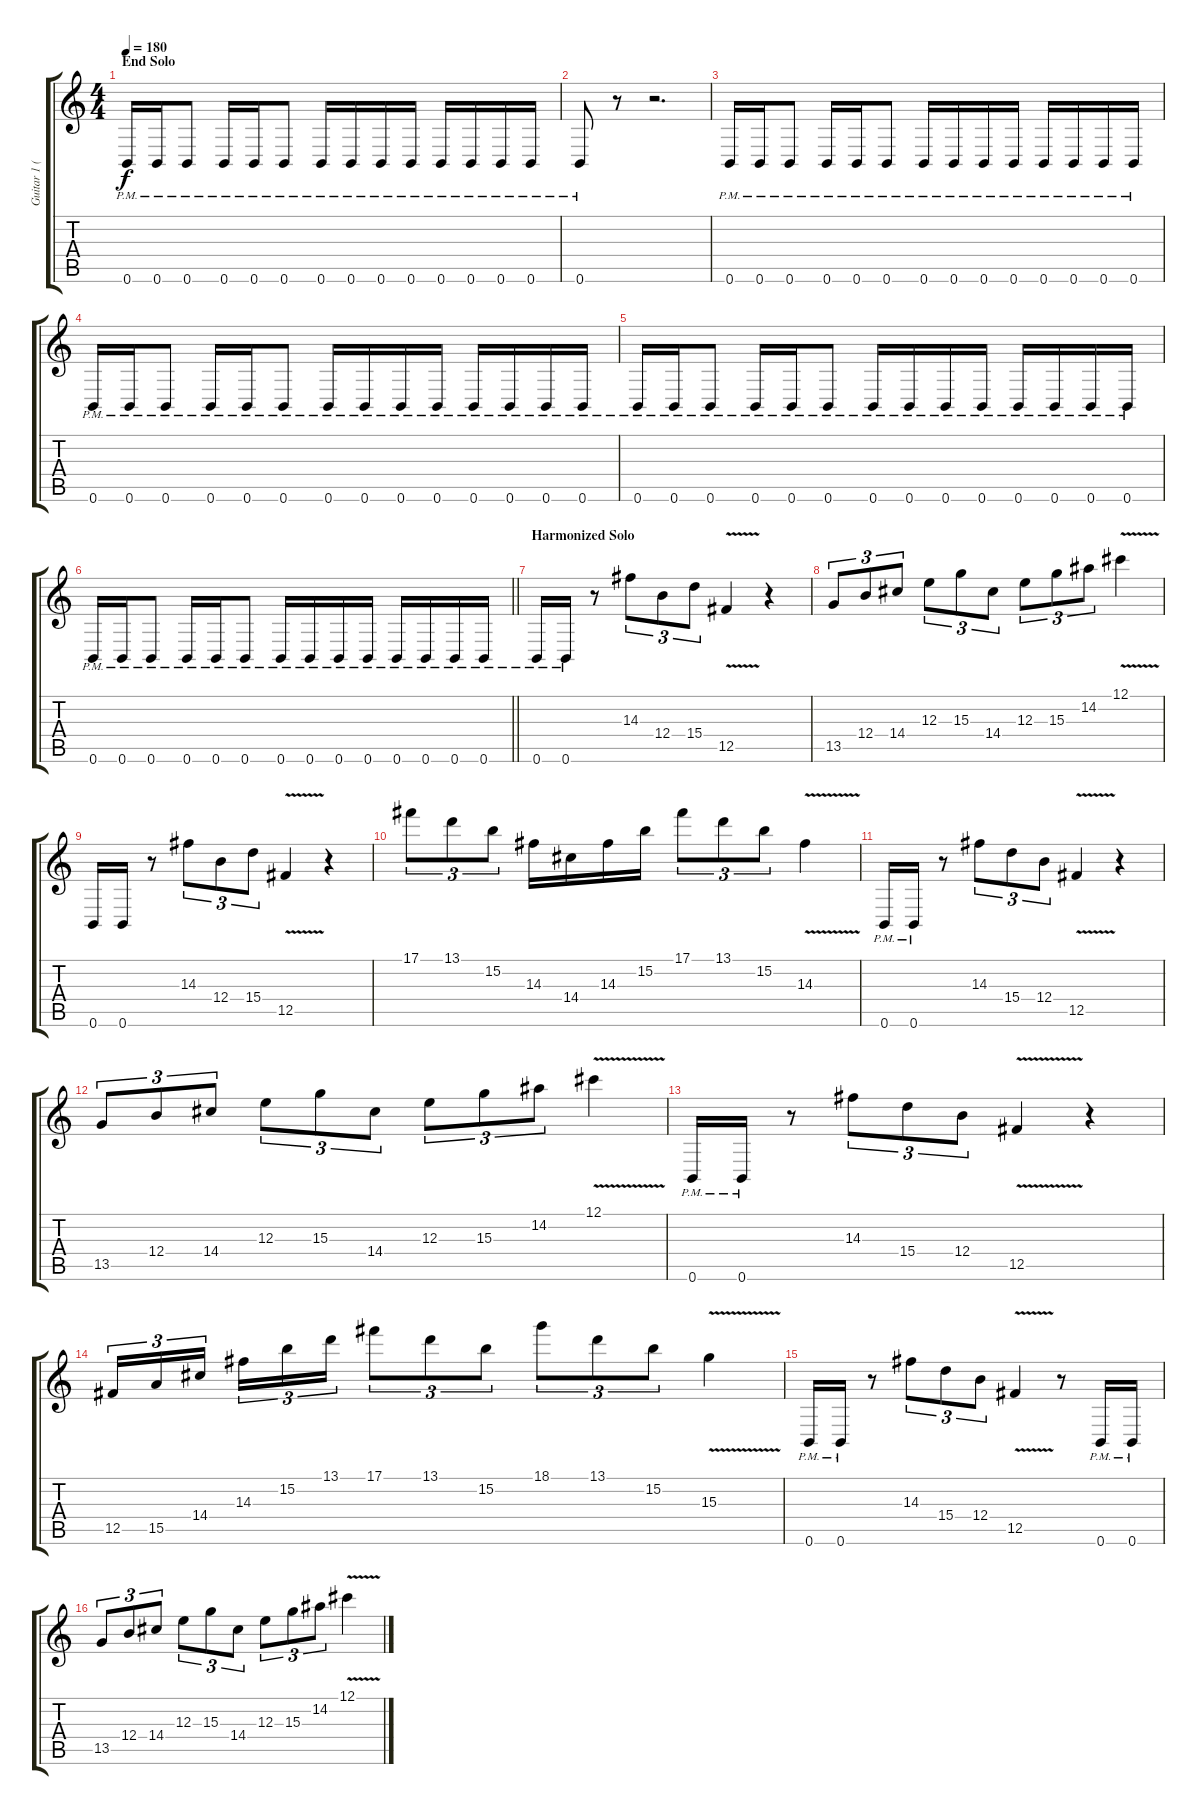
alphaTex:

\track ("Guitar 1 (Right)" "Guitar 1 (") {instrument distortionguitar}
\staff {score tabs}
\tuning (Db4 Ab3 E3 B2 Gb2 B1) {hide}
\ts (4 4)
\section ("" "End Solo")
\tempo 170
\tempo 180
\clef g2
\ks c
0.6{pm}.16{dy f} 0.6{pm}.16 0.6{pm}.8 0.6{pm}.16 0.6{pm}.16 0.6{pm}.8 0.6{pm}.16 0.6{pm}.16 0.6{pm}.16 0.6{pm}.16 0.6{pm}.16 0.6{pm}.16 0.6{pm}.16 0.6{pm}.16 |
0.6{pm}.8 r.8 r.2{d} |
0.6{pm}.16 0.6{pm}.16 0.6{pm}.8 0.6{pm}.16 0.6{pm}.16 0.6{pm}.8 0.6{pm}.16 0.6{pm}.16 0.6{pm}.16 0.6{pm}.16 0.6{pm}.16 0.6{pm}.16 0.6{pm}.16 0.6{pm}.16 |
0.6{pm}.16 0.6{pm}.16 0.6{pm}.8 0.6{pm}.16 0.6{pm}.16 0.6{pm}.8 0.6{pm}.16 0.6{pm}.16 0.6{pm}.16 0.6{pm}.16 0.6{pm}.16 0.6{pm}.16 0.6{pm}.16 0.6{pm}.16 |
0.6{pm}.16 0.6{pm}.16 0.6{pm}.8 0.6{pm}.16 0.6{pm}.16 0.6{pm}.8 0.6{pm}.16 0.6{pm}.16 0.6{pm}.16 0.6{pm}.16 0.6{pm}.16 0.6{pm}.16 0.6{pm}.16 0.6{pm}.16 |
\barLineRight lightlight
0.6{pm}.16 0.6{pm}.16 0.6{pm}.8 0.6{pm}.16 0.6{pm}.16 0.6{pm}.8 0.6{pm}.16 0.6{pm}.16 0.6{pm}.16 0.6{pm}.16 0.6{pm}.16 0.6{pm}.16 0.6{pm}.16 0.6{pm}.16 |
\section ("" "Harmonized Solo")
0.6{pm}.16 0.6{pm}.16 r.8 14.3.8{tu (3 2)} 12.4.8{tu (3 2)} 15.4.8{tu (3 2)} 12.5{v}.4 r.4 |
13.5.8{tu (3 2)} 12.4.8{tu (3 2)} 14.4.8{tu (3 2)} 12.3.8{tu (3 2)} 15.3.8{tu (3 2)} 14.4.8{tu (3 2)} 12.3.8{tu (3 2)} 15.3.8{tu (3 2)} 14.2.8{tu (3 2)} 12.1{v}.4 |
0.6.16 0.6.16 r.8 14.3.8{tu (3 2)} 12.4.8{tu (3 2)} 15.4.8{tu (3 2)} 12.5{v}.4 r.4 |
17.1.8{tu (3 2)} 13.1.8{tu (3 2)} 15.2.8{tu (3 2)} 14.3.16 14.4.16 14.3.16 15.2.16 17.1.8{tu (3 2)} 13.1.8{tu (3 2)} 15.2.8{tu (3 2)} 14.3{v}.4 |
0.6{pm}.16 0.6{pm}.16 r.8 14.3.8{tu (3 2)} 15.4.8{tu (3 2)} 12.4.8{tu (3 2)} 12.5{v}.4 r.4 |
13.5.8{tu (3 2)} 12.4.8{tu (3 2)} 14.4.8{tu (3 2)} 12.3.8{tu (3 2)} 15.3.8{tu (3 2)} 14.4.8{tu (3 2)} 12.3.8{tu (3 2)} 15.3.8{tu (3 2)} 14.2.8{tu (3 2)} 12.1{v}.4 |
0.6{pm}.16 0.6{pm}.16 r.8 14.3.8{tu (3 2)} 15.4.8{tu (3 2)} 12.4.8{tu (3 2)} 12.5{v}.4 r.4 |
12.5.16{tu (3 2)} 15.5.16{tu (3 2)} 14.4.16{tu (3 2) beam splitsecondary} 14.3.16{tu (3 2)} 15.2.16{tu (3 2)} 13.1.16{tu (3 2)} 17.1.8{tu (3 2)} 13.1.8{tu (3 2)} 15.2.8{tu (3 2)} 18.1.8{tu (3 2)} 13.1.8{tu (3 2)} 15.2.8{tu (3 2)} 15.3{v}.4 |
0.6{pm}.16 0.6{pm}.16 r.8 14.3.8{tu (3 2)} 15.4.8{tu (3 2)} 12.4.8{tu (3 2)} 12.5{v}.4 r.8 0.6{pm}.16 0.6{pm}.16 |
13.5.8{tu (3 2)} 12.4.8{tu (3 2)} 14.4.8{tu (3 2)} 12.3.8{tu (3 2)} 15.3.8{tu (3 2)} 14.4.8{tu (3 2)} 12.3.8{tu (3 2)} 15.3.8{tu (3 2)} 14.2.8{tu (3 2)} 12.1{v}.4
